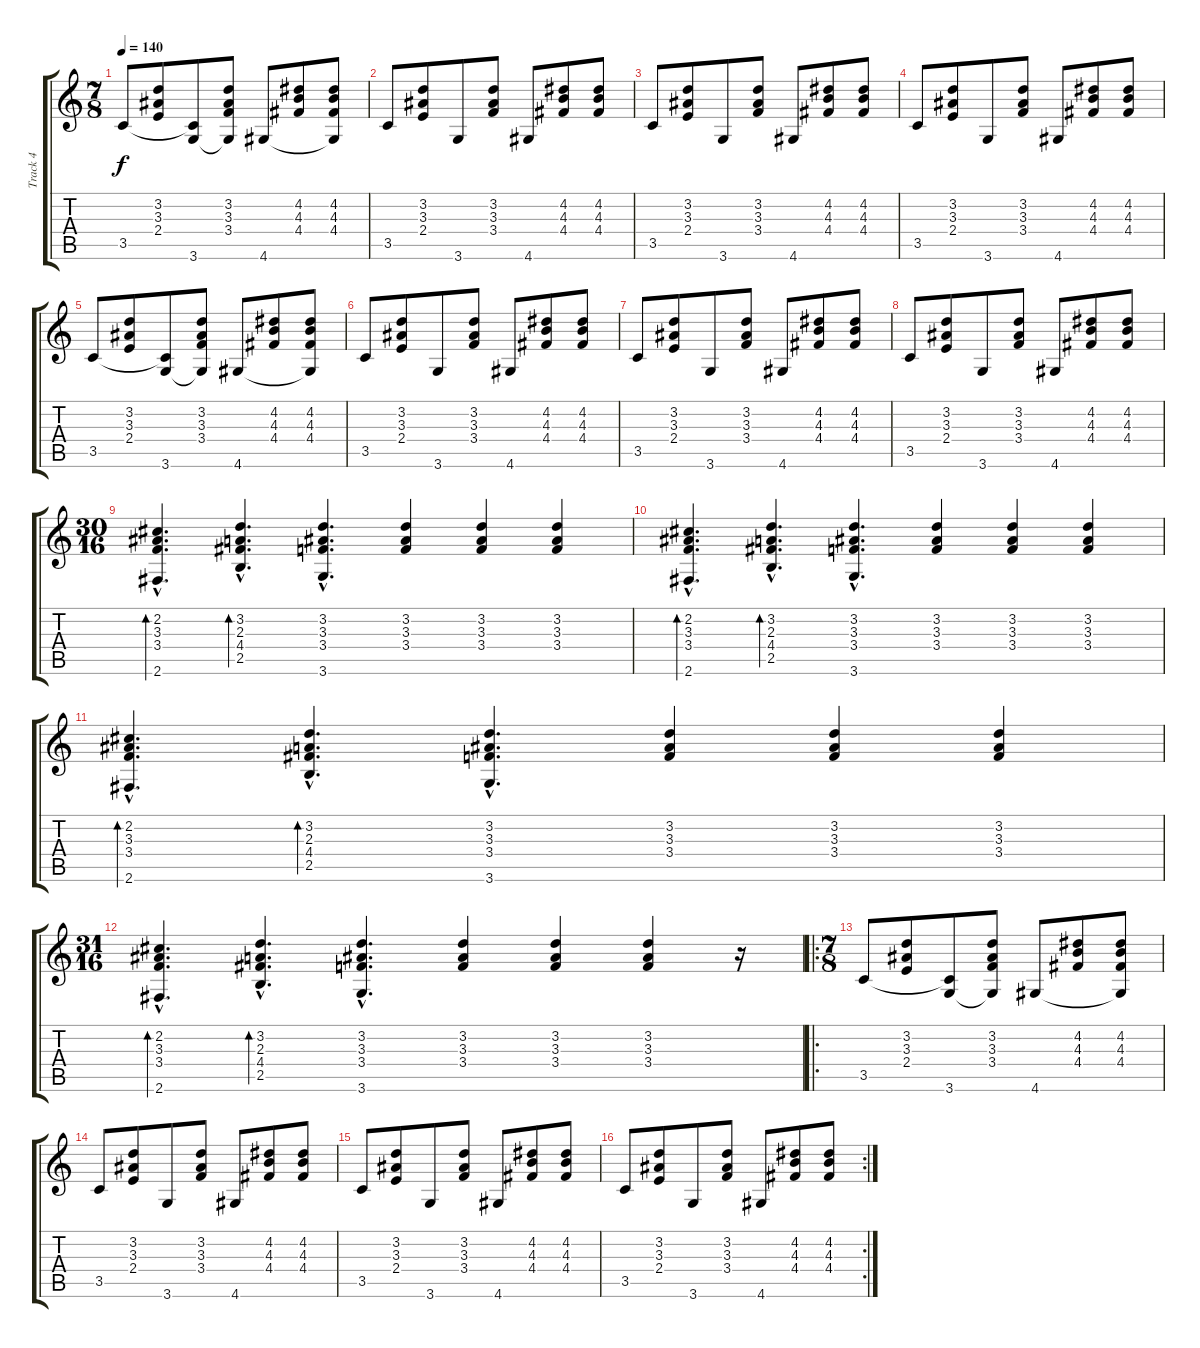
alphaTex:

\track ("Track 4" "Track 4") {instrument electricguitarjazz}
\staff {score tabs}
\tuning (E4 B3 G3 D3 A2 E2) {hide}
\ts (7 8)
\tempo 140
\clef g2
\ks c
3.5.8{dy f instrument electricguitarjazz} (3.2 3.3 2.4).8 (3.5{t} 3.6).8 (3.2 3.3 3.4 3.6{t}).8 4.6.8 (4.2 4.3 4.4).8 (4.2 4.3 4.4 4.6{t}).8 |
3.5.8 (3.2 3.3 2.4).8 3.6.8 (3.2 3.3 3.4).8 4.6.8 (4.2 4.3 4.4).8 (4.2 4.3 4.4).8 |
3.5.8 (3.2 3.3 2.4).8 3.6.8 (3.2 3.3 3.4).8 4.6.8 (4.2 4.3 4.4).8 (4.2 4.3 4.4).8 |
3.5.8 (3.2 3.3 2.4).8 3.6.8 (3.2 3.3 3.4).8 4.6.8 (4.2 4.3 4.4).8 (4.2 4.3 4.4).8 |
3.5.8 (3.2 3.3 2.4).8 (3.5{t} 3.6).8 (3.2 3.3 3.4 3.6{t}).8 4.6.8 (4.2 4.3 4.4).8 (4.2 4.3 4.4 4.6{t}).8 |
3.5.8 (3.2 3.3 2.4).8 3.6.8 (3.2 3.3 3.4).8 4.6.8 (4.2 4.3 4.4).8 (4.2 4.3 4.4).8 |
3.5.8 (3.2 3.3 2.4).8 3.6.8 (3.2 3.3 3.4).8 4.6.8 (4.2 4.3 4.4).8 (4.2 4.3 4.4).8 |
3.5.8 (3.2 3.3 2.4).8 3.6.8 (3.2 3.3 3.4).8 4.6.8 (4.2 4.3 4.4).8 (4.2 4.3 4.4).8 |
\ts (30 16)
(2.2{hac} 3.3{hac} 3.4{hac} 2.6{hac}).4{d bd 240} (3.2{hac} 2.3{hac} 4.4{hac} 2.5{hac}).4{d bd 240} (3.2{hac} 3.3{hac} 3.4{hac} 3.6{hac}).4{d} (3.2 3.3 3.4).4 (3.2 3.3 3.4).4 (3.2 3.3 3.4).4 |
(2.2{hac} 3.3{hac} 3.4{hac} 2.6{hac}).4{d bd 240} (3.2{hac} 2.3{hac} 4.4{hac} 2.5{hac}).4{d bd 240} (3.2{hac} 3.3{hac} 3.4{hac} 3.6{hac}).4{d} (3.2 3.3 3.4).4 (3.2 3.3 3.4).4 (3.2 3.3 3.4).4 |
(2.2{hac} 3.3{hac} 3.4{hac} 2.6{hac}).4{d bd 240} (3.2{hac} 2.3{hac} 4.4{hac} 2.5{hac}).4{d bd 240} (3.2{hac} 3.3{hac} 3.4{hac} 3.6{hac}).4{d} (3.2 3.3 3.4).4 (3.2 3.3 3.4).4 (3.2 3.3 3.4).4 |
\ts (31 16)
(2.2{hac} 3.3{hac} 3.4{hac} 2.6{hac}).4{d bd 240} (3.2{hac} 2.3{hac} 4.4{hac} 2.5{hac}).4{d bd 240} (3.2{hac} 3.3{hac} 3.4{hac} 3.6{hac}).4{d} (3.2 3.3 3.4).4 (3.2 3.3 3.4).4 (3.2 3.3 3.4).4 r.16 |
\ro
\ts (7 8)
3.5.8 (3.2 3.3 2.4).8 (3.5{t} 3.6).8 (3.2 3.3 3.4 3.6{t}).8 4.6.8 (4.2 4.3 4.4).8 (4.2 4.3 4.4 4.6{t}).8 |
3.5.8 (3.2 3.3 2.4).8 3.6.8 (3.2 3.3 3.4).8 4.6.8 (4.2 4.3 4.4).8 (4.2 4.3 4.4).8 |
3.5.8 (3.2 3.3 2.4).8 3.6.8 (3.2 3.3 3.4).8 4.6.8 (4.2 4.3 4.4).8 (4.2 4.3 4.4).8 |
\rc 2
3.5.8 (3.2 3.3 2.4).8 3.6.8 (3.2 3.3 3.4).8 4.6.8 (4.2 4.3 4.4).8 (4.2 4.3 4.4).8
